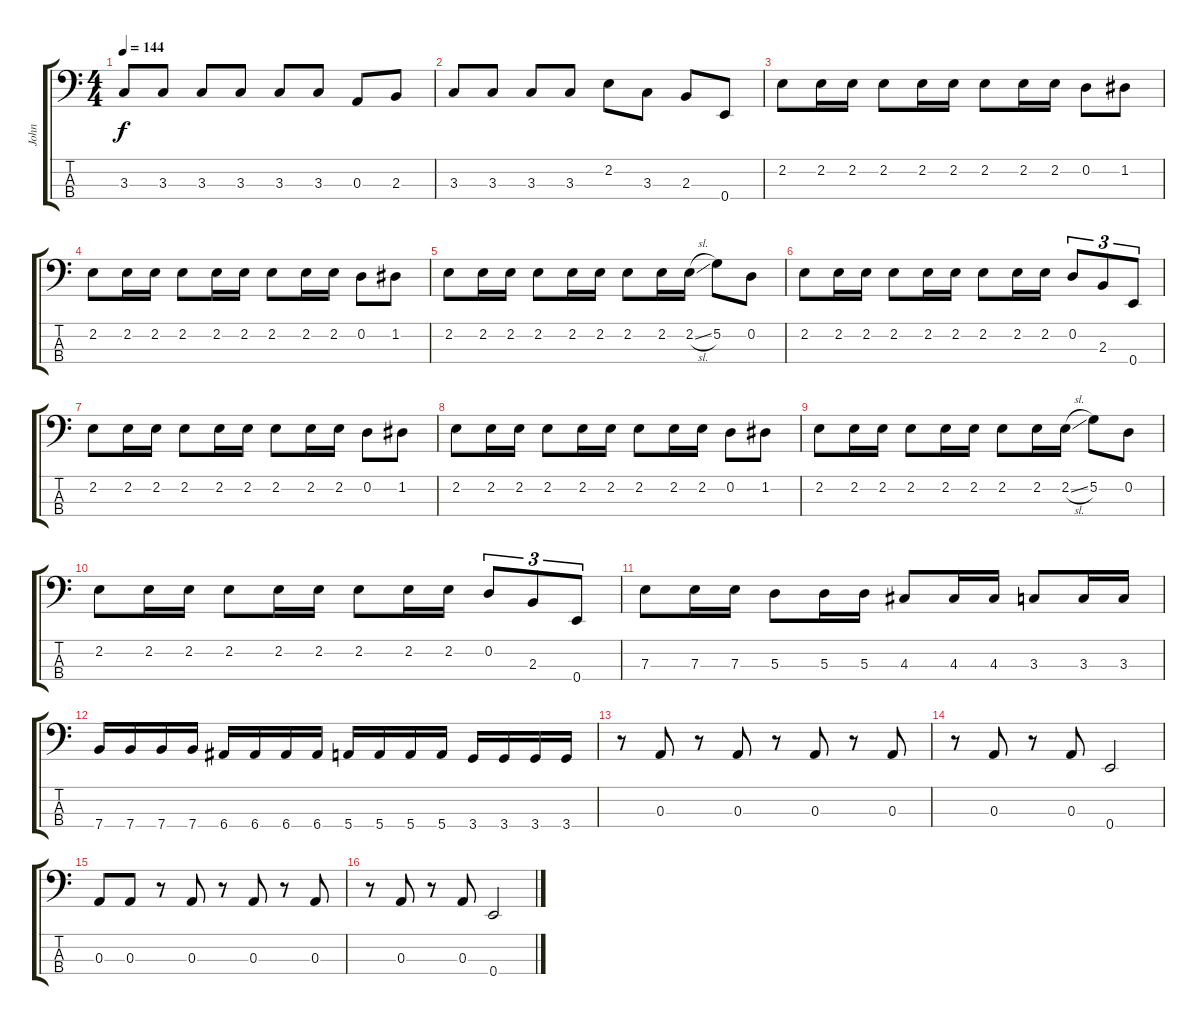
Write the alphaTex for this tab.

\track ("John" "John") {instrument electricbassfinger}
\staff {score tabs}
\tuning (G2 D2 A1 E1) {hide}
\ts (4 4)
\tempo 144
\clef f4
\ks c
3.3.8{dy f} 3.3.8 3.3.8 3.3.8 3.3.8 3.3.8 0.3.8 2.3.8 |
3.3.8 3.3.8 3.3.8 3.3.8 2.2.8 3.3.8 2.3.8 0.4.8 |
2.2.8 2.2.16 2.2.16 2.2.8 2.2.16 2.2.16 2.2.8 2.2.16 2.2.16 0.2.8 1.2.8 |
2.2.8 2.2.16 2.2.16 2.2.8 2.2.16 2.2.16 2.2.8 2.2.16 2.2.16 0.2.8 1.2.8 |
2.2.8 2.2.16 2.2.16 2.2.8 2.2.16 2.2.16 2.2.8 2.2.16 2.2{sl}.16 5.2.8 0.2.8 |
2.2.8 2.2.16 2.2.16 2.2.8 2.2.16 2.2.16 2.2.8 2.2.16 2.2.16 0.2.8{tu (3 2)} 2.3.8{tu (3 2)} 0.4.8{tu (3 2)} |
2.2.8 2.2.16 2.2.16 2.2.8 2.2.16 2.2.16 2.2.8 2.2.16 2.2.16 0.2.8 1.2.8 |
2.2.8 2.2.16 2.2.16 2.2.8 2.2.16 2.2.16 2.2.8 2.2.16 2.2.16 0.2.8 1.2.8 |
2.2.8 2.2.16 2.2.16 2.2.8 2.2.16 2.2.16 2.2.8 2.2.16 2.2{sl}.16 5.2.8 0.2.8 |
2.2.8 2.2.16 2.2.16 2.2.8 2.2.16 2.2.16 2.2.8 2.2.16 2.2.16 0.2.8{tu (3 2)} 2.3.8{tu (3 2)} 0.4.8{tu (3 2)} |
7.3.8 7.3.16 7.3.16 5.3.8 5.3.16 5.3.16 4.3.8 4.3.16 4.3.16 3.3.8 3.3.16 3.3.16 |
7.4.16 7.4.16 7.4.16 7.4.16 6.4.16 6.4.16 6.4.16 6.4.16 5.4.16 5.4.16 5.4.16 5.4.16 3.4.16 3.4.16 3.4.16 3.4.16 |
r.8 0.3.8 r.8 0.3.8 r.8 0.3.8 r.8 0.3.8 |
r.8 0.3.8 r.8 0.3.8 0.4.2 |
0.3.8 0.3.8 r.8 0.3.8 r.8 0.3.8 r.8 0.3.8 |
r.8 0.3.8 r.8 0.3.8 0.4.2
